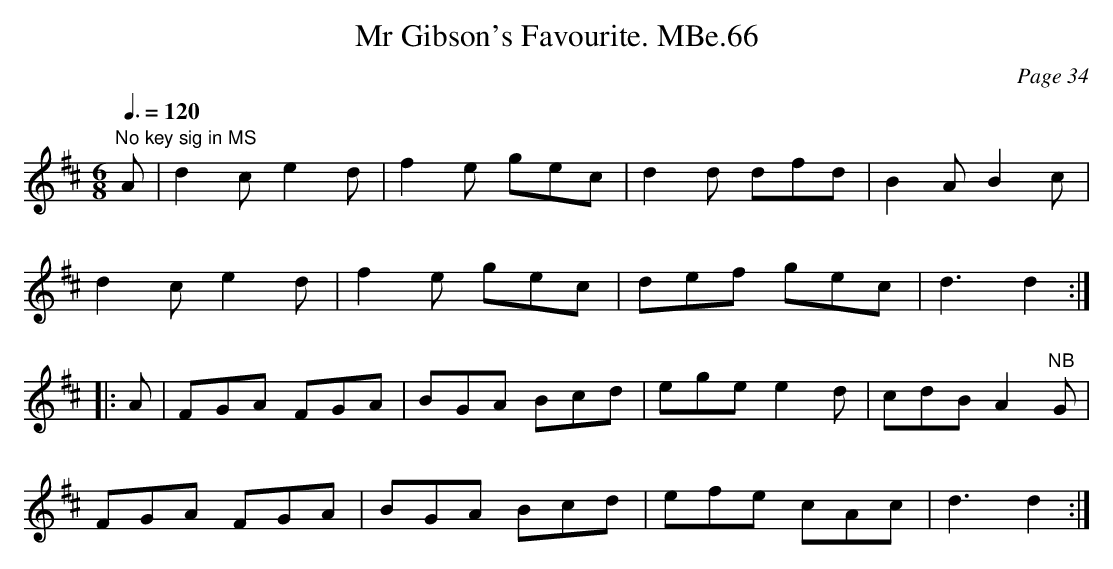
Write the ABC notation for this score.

X:1
C:Page 34
T:Mr Gibson's Favourite. MBe.66
M:6/8
L:1/8
Q:3/8=120
K:D
"No key sig in MS"A|d2 c e2 d|f2 e gec|d2 d dfd|B2 A B2 c|
d2 c e2 d|f2 e gec|def gec|d3 d2:|
|:A|FGA FGA|BGA Bcd|ege e2 d|cdB A2 "^NB"G|
FGA FGA|BGA Bcd|efe cAc|d3 d2:|
